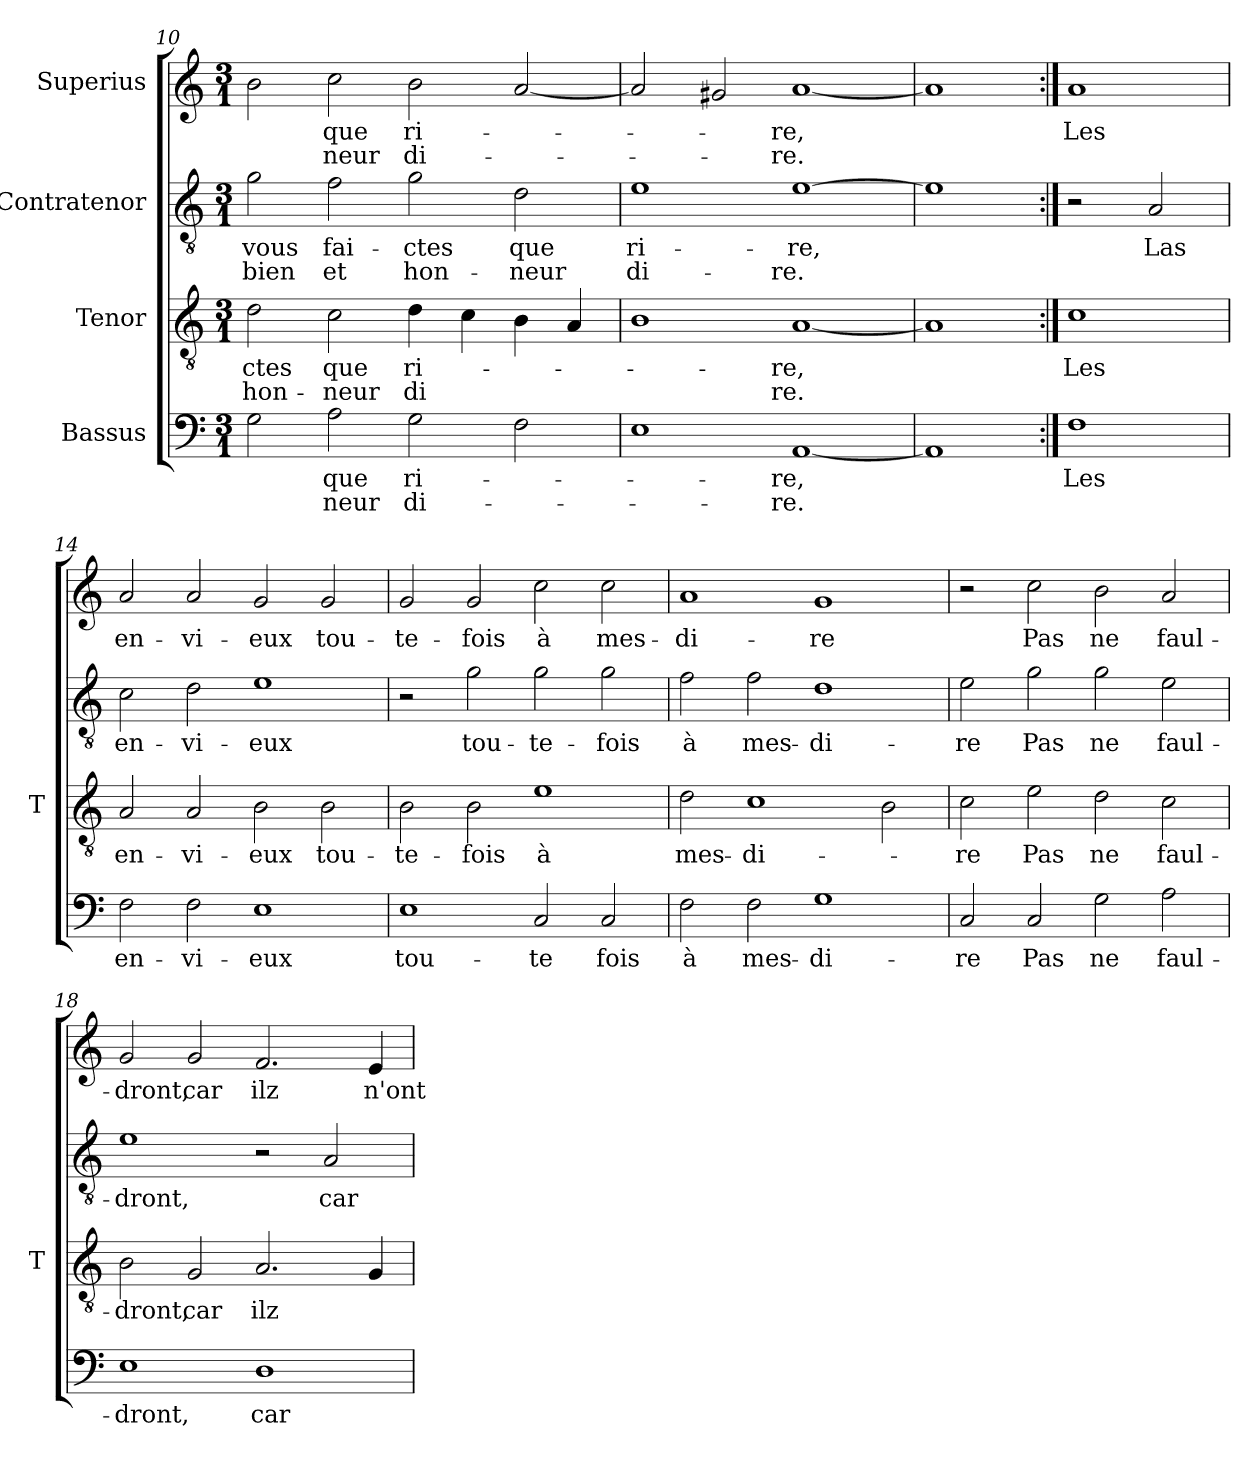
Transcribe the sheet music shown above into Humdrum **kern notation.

**kern	**text	**text	**kern	**text	**text	**kern	**text	**text	**kern	**text	**text
*part4	*part4	*part4	*part3	*part3	*part3	*part2	*part2	*part2	*part1	*part1	*part1
*staff4	*staff4	*staff4	*staff3	*staff3	*staff3	*staff2	*staff2	*staff2	*staff1	*staff1	*staff1
*I"Bassus	*	*	*I"Tenor	*	*	*I"Contratenor	*	*	*I"Superius	*	*
*	*	*	*I'T	*	*	*	*	*	*	*	*
*clefF4	*	*	*clefGv2	*	*	*clefGv2	*	*	*clefG2	*	*
*k[]	*	*	*k[]	*	*	*k[]	*	*	*k[]	*	*
*M3/1	*	*	*M3/1	*	*	*M3/1	*	*	*M3/1	*	*
=10	=10	=10	=10	=10	=10	=10	=10	=10	=10	=10	=10
2G	.	.	2d	-ctes	hon-	2g	-vous	-bien	2b	.	.
2A	-que	-neur	2c	-que	-neur	2f	fai-	-et	2cc	-que	-neur
2G	ri-	di-	4d	ri-	-di	2g	-ctes	hon-	2b	ri-	di-
.	.	.	4c	.	.	.	.	.	.	.	.
2F	.	.	4B	.	.	2d	-que	-neur	[2a	.	.
.	.	.	4A	.	.	.	.	.	.	.	.
=11	=11	=11	=11	=11	=11	=11	=11	=11	=11	=11	=11
1E	.	.	1B	.	.	1e	ri-	di-	2a]	.	.
.	.	.	.	.	.	.	.	.	2g#X	.	.
[1AA	-re,	-re.	[1A	-re,	-re.	[1e	-re,	-re.	[1a	-re,	-re.
=12	=12	=12	=12	=12	=12	=12	=12	=12	=12	=12	=12
1AA]	.	.	1A]	.	.	1e]	.	.	1a]	.	.
=13:|!	=13:|!	=13:|!	=13:|!	=13:|!	=13:|!	=13:|!	=13:|!	=13:|!	=13:|!	=13:|!	=13:|!
1F	-Les	.	1c	-Les	.	2r	.	.	1a	-Les	.
.	.	.	.	.	.	2A	-Las	.	.	.	.
=14	=14	=14	=14	=14	=14	=14	=14	=14	=14	=14	=14
2F	en-	.	2A	en-	.	2c	en-	.	2a	en-	.
2F	vi-	.	2A	vi-	.	2d	vi-	.	2a	vi-	.
1E	-eux	.	2B	-eux	.	1e	-eux	.	2g	-eux	.
.	.	.	2B	tou-	.	.	.	.	2g	tou-	.
=15	=15	=15	=15	=15	=15	=15	=15	=15	=15	=15	=15
1E	tou-	.	2B	te-	.	2r	.	.	2g	te-	.
.	.	.	2B	-fois	.	2g	tou-	.	2g	-fois	.
2C	-te	.	1e	-à	.	2g	te-	.	2cc	-à	.
2C	-fois	.	.	.	.	2g	-fois	.	2cc	mes-	.
=16	=16	=16	=16	=16	=16	=16	=16	=16	=16	=16	=16
2F	-à	.	2d	mes-	.	2f	-à	.	1a	di-	.
2F	mes-	.	1c	di-	.	2f	mes-	.	.	.	.
1G	di-	.	.	.	.	1d	di-	.	1g	-re	.
.	.	.	2B	.	.	.	.	.	.	.	.
=17	=17	=17	=17	=17	=17	=17	=17	=17	=17	=17	=17
2C	-re	.	2c	-re	.	2e	-re	.	2r	.	.
2C	-Pas	.	2e	-Pas	.	2g	-Pas	.	2cc	-Pas	.
2G	-ne	.	2d	-ne	.	2g	-ne	.	2b	-ne	.
2A	faul-	.	2c	faul-	.	2e	faul-	.	2a	faul-	.
=18	=18	=18	=18	=18	=18	=18	=18	=18	=18	=18	=18
1E	-dront,	.	2B	-dront,	.	1e	-dront,	.	2g	-dront,	.
.	.	.	2G	-car	.	.	.	.	2g	-car	.
1D	-car	.	2.A	-ilz	.	2r	.	.	2.f	-ilz	.
.	.	.	.	.	.	2A	-car	.	.	.	.
.	.	.	4G	.	.	.	.	.	4e	-n'ont	.
=	=	=	=	=	=	=	=	=	=	=	=
*-	*-	*-	*-	*-	*-	*-	*-	*-	*-	*-	*-
